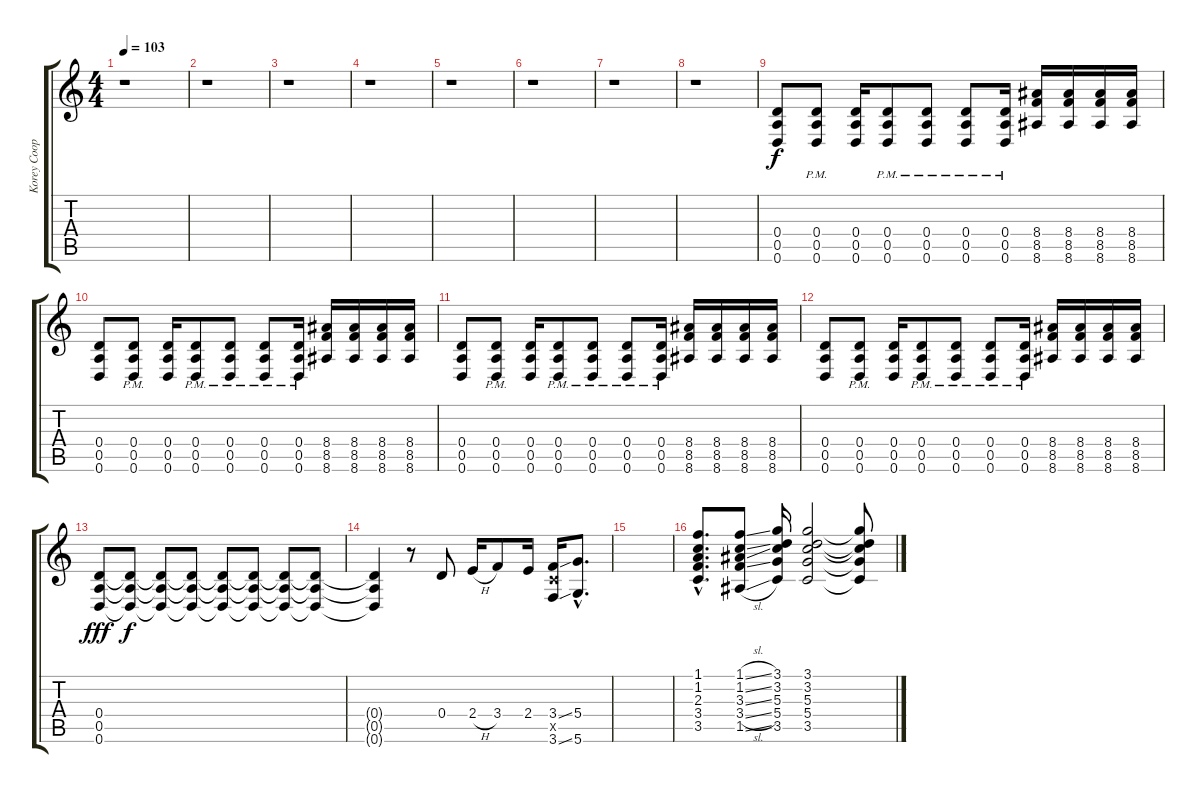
\track ("Korey Cooper - Guitar" "Korey Coop") {instrument distortionguitar}
\staff {score tabs}
\tuning (E4 B3 G3 D3 A2 D2) {hide}
\ts (4 4)
\tempo 103
\clef g2
\ks c
r.1{dy f instrument distortionguitar} |
r.1 |
r.1 |
r.1 |
r.1 |
r.1 |
r.1 |
r.1 |
(0.4 0.5 0.6).8 (0.4{pm} 0.5{pm} 0.6{pm}).8 (0.4 0.5 0.6).16 (0.4{pm} 0.5{pm} 0.6{pm}).8 (0.4{pm} 0.5{pm} 0.6{pm}).8 (0.4{pm} 0.5{pm} 0.6{pm}).8 (0.4{pm} 0.5{pm} 0.6{pm}).16 (8.4 8.5 8.6).16 (8.4 8.5 8.6).16 (8.4 8.5 8.6).16 (8.4 8.5 8.6).16 |
(0.4 0.5 0.6).8 (0.4{pm} 0.5{pm} 0.6{pm}).8 (0.4 0.5 0.6).16 (0.4{pm} 0.5{pm} 0.6{pm}).8 (0.4{pm} 0.5{pm} 0.6{pm}).8 (0.4{pm} 0.5{pm} 0.6{pm}).8 (0.4{pm} 0.5{pm} 0.6{pm}).16 (8.4 8.5 8.6).16 (8.4 8.5 8.6).16 (8.4 8.5 8.6).16 (8.4 8.5 8.6).16 |
(0.4 0.5 0.6).8 (0.4{pm} 0.5{pm} 0.6{pm}).8 (0.4 0.5 0.6).16 (0.4{pm} 0.5{pm} 0.6{pm}).8 (0.4{pm} 0.5{pm} 0.6{pm}).8 (0.4{pm} 0.5{pm} 0.6{pm}).8 (0.4{pm} 0.5{pm} 0.6{pm}).16 (8.4 8.5 8.6).16 (8.4 8.5 8.6).16 (8.4 8.5 8.6).16 (8.4 8.5 8.6).16 |
(0.4 0.5 0.6).8 (0.4{pm} 0.5{pm} 0.6{pm}).8 (0.4 0.5 0.6).16 (0.4{pm} 0.5{pm} 0.6{pm}).8 (0.4{pm} 0.5{pm} 0.6{pm}).8 (0.4{pm} 0.5{pm} 0.6{pm}).8 (0.4{pm} 0.5{pm} 0.6{pm}).16 (8.4 8.5 8.6).16 (8.4 8.5 8.6).16 (8.4 8.5 8.6).16 (8.4 8.5 8.6).16 |
(0.4 0.5 0.6).8{dy fff volume 5} (0.4{t} 0.5{t} 0.6{t}).8{dy f} (0.4{t} 0.5{t} 0.6{t}).8 (0.4{t} 0.5{t} 0.6{t}).8 (0.4{t} 0.5{t} 0.6{t}).8 (0.4{t} 0.5{t} 0.6{t}).8 (0.4{t} 0.5{t} 0.6{t}).8 (0.4{t} 0.5{t} 0.6{t}).8 |
(0.4{t} 0.5{t} 0.6{t}).4 r.8 0.4.8{volume 16 instrument electricguitarclean} 2.4{h}.16 3.4.8 2.4.16 (3.4{ss} 3.5{x} 3.6{ss}).16 (5.4{hac} 5.6{hac}).8{d} |
|
(1.1{hac} 1.2{hac} 2.3{hac} 3.4{hac} 3.5{hac}).8{d volume 10 instrument distortionguitar} (1.1{sl} 1.2{sl} 3.3{sl} 3.4{sl} 1.5{sl}).8 (3.1 3.2 5.3 5.4 3.5).16 (3.1 3.2 5.3 5.4 3.5).2 (3.1{t} 3.2{t} 5.3{t} 5.4{t} 3.5{t}).8
